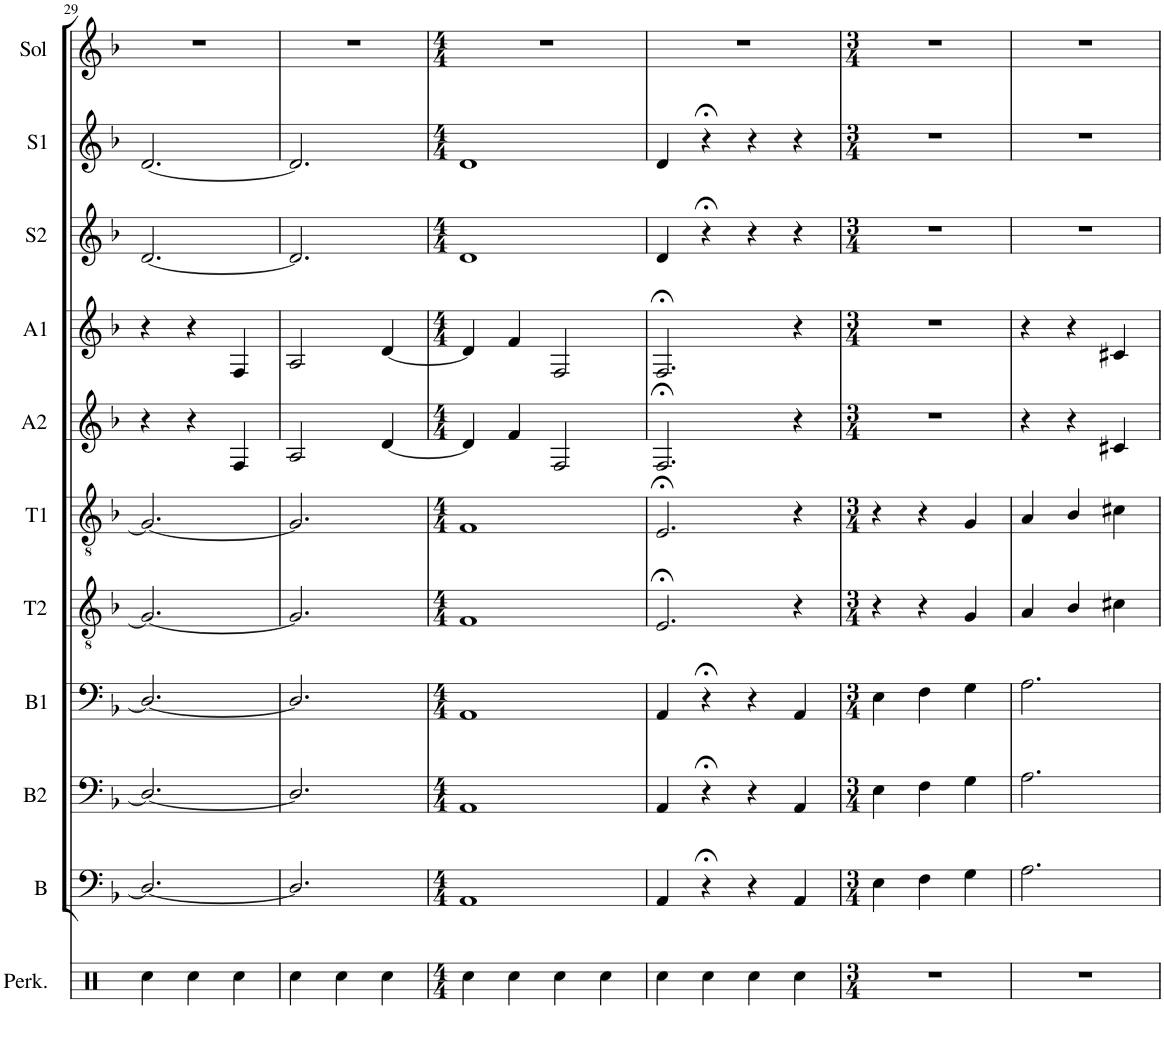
**kern	**kern	**kern	**kern	**kern	**kern	**kern	**kern	**kern	**kern	**kern
*part11	*part10	*part9	*part8	*part7	*part6	*part5	*part4	*part3	*part2	*part1
*staff11	*staff10	*staff9	*staff8	*staff7	*staff6	*staff5	*staff4	*staff3	*staff2	*staff1
*I"Perkussion	*I"B3	*I"B2	*I"B1	*I"T2	*I"T1	*I"A2	*I"A1	*I"S2	*I"S1	*I"Sol
*I'Perk.	*I'B	*I'B2	*I'B1	*I'T2	*I'T1	*I'A2	*I'A1	*I'S2	*I'S1	*I'Sol
!!LO:PB:g=z
*clefX	*clefF4	*clefF4	*clefF4	*clefGv2	*clefGv2	*clefG2	*clefG2	*clefG2	*clefG2	*clefG2
*k[f#c#g#d#]	*k[b-]	*k[b-]	*k[b-]	*k[b-]	*k[b-]	*k[b-]	*k[b-]	*k[b-]	*k[b-]	*k[b-]
*E:	*F:	*F:	*F:	*F:	*F:	*F:	*F:	*F:	*F:	*F:
*M3/4	*M3/4	*M3/4	*M3/4	*M3/4	*M3/4	*M3/4	*M3/4	*M3/4	*M3/4	*M3/4
=29	=29	=29	=29	=29	=29	=29	=29	=29	=29	=29
4Rcc\	2.D/_	2.D/_	2.D/_	2.G/_	2.G/_	4r	4r	[2.d/	[2.d/	2.r
4Rcc\	.	.	.	.	.	4r	4r	.	.	.
4Rcc\	.	.	.	.	.	4F/	4F/	.	.	.
=30	=30	=30	=30	=30	=30	=30	=30	=30	=30	=30
4Rcc\	2.D/]	2.D/]	2.D/]	2.G/]	2.G/]	2A/	2A/	2.d/]	2.d/]	2.r
4Rcc\	.	.	.	.	.	.	.	.	.	.
4Rcc\	.	.	.	.	.	[4d/	[4d/	.	.	.
=31	=31	=31	=31	=31	=31	=31	=31	=31	=31	=31
*M4/4	*M4/4	*M4/4	*M4/4	*M4/4	*M4/4	*M4/4	*M4/4	*M4/4	*M4/4	*M4/4
4Rcc\	1AA	1AA	1AA	1F	1F	4d/]	4d/]	1d	1d	1r
4Rcc\	.	.	.	.	.	4f/	4f/	.	.	.
4Rcc\	.	.	.	.	.	2F/	2F/	.	.	.
4Rcc\	.	.	.	.	.	.	.	.	.	.
=32	=32	=32	=32	=32	=32	=32	=32	=32	=32	=32
4Rcc\	4AA/	4AA/	4AA/	2.E;</	2.E;</	2.F;</	2.F;</	4d/	4d/	1r
4Rcc\	4r;<	4r;<	4r;<	.	.	.	.	4r;<	4r;<	.
4Rcc\	4r	4r	4r	.	.	.	.	4r	4r	.
4Rcc\	4AA/	4AA/	4AA/	4r	4r	4r	4r	4r	4r	.
=33	=33	=33	=33	=33	=33	=33	=33	=33	=33	=33
*M3/4	*M3/4	*M3/4	*M3/4	*M3/4	*M3/4	*M3/4	*M3/4	*M3/4	*M3/4	*M3/4
2.r	4E\	4E\	4E\	4r	4r	2.r	2.r	2.r	2.r	2.r
.	4F\	4F\	4F\	4r	4r	.	.	.	.	.
.	4G\	4G\	4G\	4G/	4G/	.	.	.	.	.
=34	=34	=34	=34	=34	=34	=34	=34	=34	=34	=34
2.r	2.A\	2.A\	2.A\	4A/	4A/	4r	4r	2.r	2.r	2.r
.	.	.	.	4B-/	4B-/	4r	4r	.	.	.
.	.	.	.	4c#X\	4c#X\	4c#X/	4c#X/	.	.	.
=	=	=	=	=	=	=	=	=	=	=
*-	*-	*-	*-	*-	*-	*-	*-	*-	*-	*-
